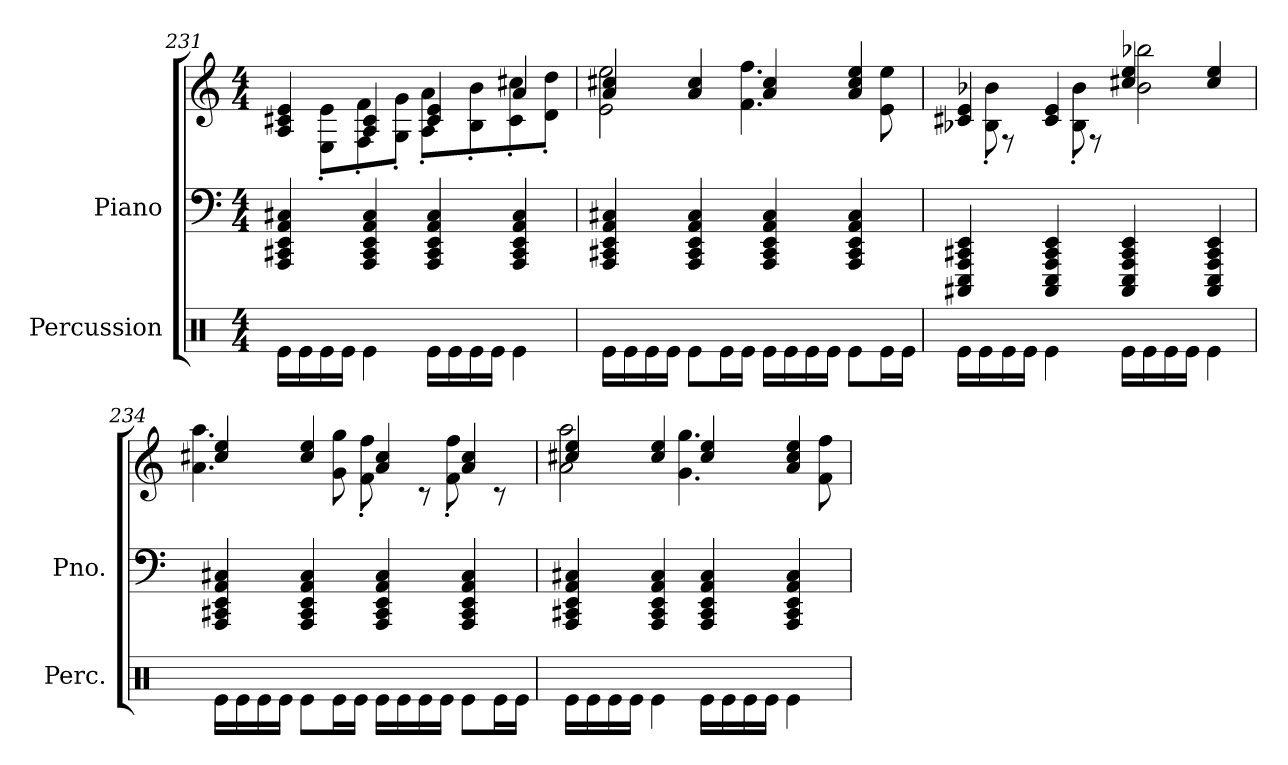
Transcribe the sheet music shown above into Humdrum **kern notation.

**kern	**kern	**kern
*part2	*part1	*part1
*staff3	*staff2	*staff1
*I"Percussion	*I"Piano	*
*I'Perc.	*I'Pno.	*
*clefX	*clefF4	*clefG2
*k[]	*k[]	*k[]
*	*C:	*C:
*M4/4	*M4/4	*M4/4
=231	=231	=231
*	*	*^
16Re\LL	4AAA/ 4CC#X/ 4EE/ 4AA/ 4C#X/	4A/ 4c#X/ 4e/	8ryy
16Re\	.	.	.
16Re\	.	.	8E\' 8e\'L
16Re\JJ	.	.	.
4Re\	4AAA/ 4CC#/ 4EE/ 4AA/ 4C#/	4A/ 4c#/	8F\' 8f\'
.	.	.	8G\' 8g\'J
16Re\LL	4AAA/ 4CC#/ 4EE/ 4AA/ 4C#/	4c#/ 4e/	8A\' 8a\'L
16Re\	.	.	.
16Re\	.	.	8B\' 8b\'
16Re\JJ	.	.	.
4Re\	4AAA/ 4CC#/ 4EE/ 4AA/ 4C#/	4a/	8c#\' 8cc#X\'
.	.	.	8d\' 8dd\'J
=232	=232	=232	=232
16Re\LL	4AAA/ 4CC#X/ 4EE/ 4AA/ 4C#X/	4a/ 4cc#X/	2e\ 2ee\
16Re\	.	.	.
16Re\	.	.	.
16Re\JJ	.	.	.
8Re\L	4AAA/ 4CC#/ 4EE/ 4AA/ 4C#/	4a/ 4cc#/	.
16Re\L	.	.	.
16Re\JJ	.	.	.
16Re\LL	4AAA/ 4CC#/ 4EE/ 4AA/ 4C#/	4a/ 4cc#/	4.f\ 4.ff\
16Re\	.	.	.
16Re\	.	.	.
16Re\JJ	.	.	.
8Re\L	4AAA/ 4CC#/ 4EE/ 4AA/ 4C#/	4a/ 4cc#/ 4ee/	.
16Re\L	.	.	8e\ 8ee\
16Re\JJ	.	.	.
=233	=233	=233	=233
16Re\LL	4CCC#X/ 4EEE/ 4AAA/ 4CC#X/ 4EE/	4c#X/ 4e/	8B-X\' 8b-X\'
16Re\	.	.	.
16Re\	.	.	8r
16Re\JJ	.	.	.
4Re\	4CCC#/ 4EEE/ 4AAA/ 4CC#/ 4EE/	4c#/ 4e/	8B-\' 8b-\'
.	.	.	8r
16Re\LL	4CCC#/ 4EEE/ 4AAA/ 4CC#/ 4EE/	4cc#X/ 4ee/	2b-\ 2bb-X\
16Re\	.	.	.
16Re\	.	.	.
16Re\JJ	.	.	.
4Re\	4CCC#/ 4EEE/ 4AAA/ 4CC#/ 4EE/	4cc#/ 4ee/	.
=234	=234	=234	=234
16Re\LL	4AAA/ 4CC#X/ 4EE/ 4AA/ 4C#X/	4cc#X/ 4ee/	4.a\ 4.aa\
16Re\	.	.	.
16Re\	.	.	.
16Re\JJ	.	.	.
8Re\L	4AAA/ 4CC#/ 4EE/ 4AA/ 4C#/	4cc#/ 4ee/	.
16Re\L	.	.	8g\ 8gg\
16Re\JJ	.	.	.
16Re\LL	4AAA/ 4CC#/ 4EE/ 4AA/ 4C#/	4a/ 4cc#/	8f\' 8ff\'
16Re\	.	.	.
16Re\	.	.	8r
16Re\JJ	.	.	.
8Re\L	4AAA/ 4CC#/ 4EE/ 4AA/ 4C#/	4a/ 4cc#/	8f\' 8ff\'
16Re\L	.	.	8r
16Re\JJ	.	.	.
!!LO:PB:g=z	!!
=235	=235	=235	=235
16Re\LL	4AAA/ 4CC#X/ 4EE/ 4AA/ 4C#X/	4cc#X/ 4ee/	2a\ 2aa\
16Re\	.	.	.
16Re\	.	.	.
16Re\JJ	.	.	.
4Re\	4AAA/ 4CC#/ 4EE/ 4AA/ 4C#/	4cc#/ 4ee/	.
16Re\LL	4AAA/ 4CC#/ 4EE/ 4AA/ 4C#/	4cc#/ 4ee/	4.g\ 4.gg\
16Re\	.	.	.
16Re\	.	.	.
16Re\JJ	.	.	.
4Re\	4AAA/ 4CC#/ 4EE/ 4AA/ 4C#/	4a/ 4cc#/ 4ee/	.
.	.	.	8f\ 8ff\
*	*	*v	*v
=	=	=
*-	*-	*-
